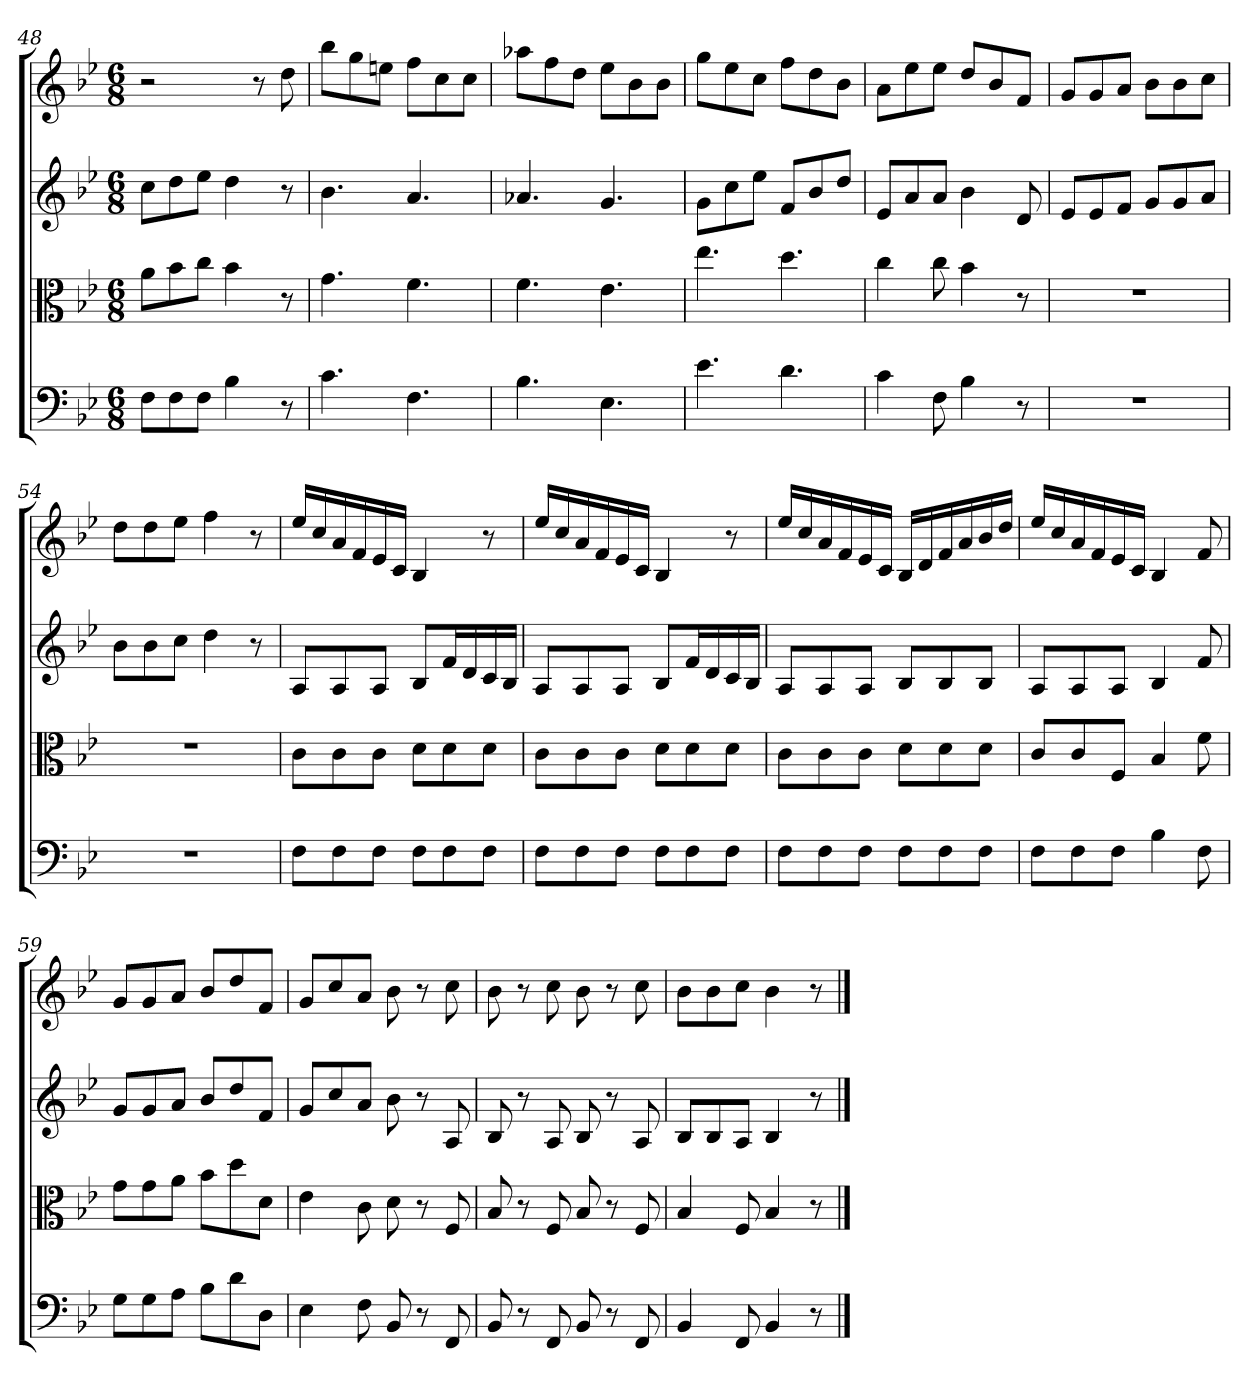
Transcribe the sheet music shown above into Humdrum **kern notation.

**kern	**kern	**kern	**kern
*part4	*part3	*part2	*part1
*staff4	*staff3	*staff2	*staff1
*clefF4	*clefC3	*clefG2	*clefG2
*k[b-e-]	*k[b-e-]	*k[b-e-]	*k[b-e-]
*B-:	*B-:	*B-:	*B-:
*M6/8	*M6/8	*M6/8	*M6/8
=48	=48	=48	=48
8F\L	8a\L	8cc\L	2r
8F\	8b-\	8dd\	.
8F\J	8cc\J	8ee-\J	.
4B-	4b-	4dd	.
.	.	.	8r
8r	8r	8r	8dd
=49	=49	=49	=49
4.c	4.g	4.b-	8bb-\L
.	.	.	8gg\
.	.	.	8een\J
4.F	4.f	4.a	8ff\L
.	.	.	8cc\
.	.	.	8cc\J
=50	=50	=50	=50
4.B-	4.f	4.a-X	8aa-X\L
.	.	.	8ff\
.	.	.	8dd\J
4.E-	4.e-	4.g	8ee-\L
.	.	.	8b-\
.	.	.	8b-\J
=51	=51	=51	=51
4.e-	4.ee-	8g\L	8gg\L
.	.	8cc\	8ee-\
.	.	8ee-\J	8cc\J
4.d	4.dd	8f/L	8ff\L
.	.	8b-/	8dd\
.	.	8dd/J	8b-\J
=52	=52	=52	=52
4c	4cc	8e-/L	8a\L
.	.	8a/	8ee-\
8F	8cc	8a/J	8ee-\J
4B-	4b-	4b-	8dd/L
.	.	.	8b-/
8r	8r	8d	8f/J
=53	=53	=53	=53
2.r	2.r	8e-/L	8g/L
.	.	8e-/	8g/
.	.	8f/J	8a/J
.	.	8g/L	8b-\L
.	.	8g/	8b-\
.	.	8a/J	8cc\J
=54	=54	=54	=54
2.r	2.r	8b-\L	8dd\L
.	.	8b-\	8dd\
.	.	8cc\J	8ee-\J
.	.	4dd	4ff
.	.	8r	8r
=55	=55	=55	=55
8F\L	8c\L	8A/L	16ee-/LL
.	.	.	16cc/
8F\	8c\	8A/	16a/
.	.	.	16f/
8F\J	8c\J	8A/J	16e-/
.	.	.	16c/JJ
8F\L	8d\L	8B-/L	4B-
8F\	8d\	16f/L	.
.	.	16d/	.
8F\J	8d\J	16c/	8r
.	.	16B-/JJ	.
=56	=56	=56	=56
8F\L	8c\L	8A/L	16ee-/LL
.	.	.	16cc/
8F\	8c\	8A/	16a/
.	.	.	16f/
8F\J	8c\J	8A/J	16e-/
.	.	.	16c/JJ
8F\L	8d\L	8B-/L	4B-
8F\	8d\	16f/L	.
.	.	16d/	.
8F\J	8d\J	16c/	8r
.	.	16B-/JJ	.
=57	=57	=57	=57
8F\L	8c\L	8A/L	16ee-/LL
.	.	.	16cc/
8F\	8c\	8A/	16a/
.	.	.	16f/
8F\J	8c\J	8A/J	16e-/
.	.	.	16c/JJ
8F\L	8d\L	8B-/L	16B-/LL
.	.	.	16d/
8F\	8d\	8B-/	16f/
.	.	.	16a/
8F\J	8d\J	8B-/J	16b-/
.	.	.	16dd/JJ
=58	=58	=58	=58
8F\L	8c/L	8A/L	16ee-/LL
.	.	.	16cc/
8F\	8c/	8A/	16a/
.	.	.	16f/
8F\J	8F/J	8A/J	16e-/
.	.	.	16c/JJ
4B-	4B-	4B-	4B-
8F	8f	8f	8f
=59	=59	=59	=59
8G\L	8g\L	8g/L	8g/L
8G\	8g\	8g/	8g/
8A\J	8a\J	8a/J	8a/J
8B-\L	8b-\L	8b-/L	8b-/L
8d\	8dd\	8dd/	8dd/
8D\J	8d\J	8f/J	8f/J
=60	=60	=60	=60
4E-	4e-	8g/L	8g/L
.	.	8cc/	8cc/
8F	8c	8a/J	8a/J
8BB-	8d	8b-	8b-
8r	8r	8r	8r
8FF	8F	8A	8cc
=61	=61	=61	=61
8BB-	8B-	8B-	8b-
8r	8r	8r	8r
8FF	8F	8A	8cc
8BB-	8B-	8B-	8b-
8r	8r	8r	8r
8FF	8F	8A	8cc
=62	=62	=62	=62
4BB-	4B-	8B-/L	8b-\L
.	.	8B-/	8b-\
8FF	8F	8A/J	8cc\J
4BB-	4B-	4B-	4b-
8r	8r	8r	8r
==	==	==	==
*-	*-	*-	*-
